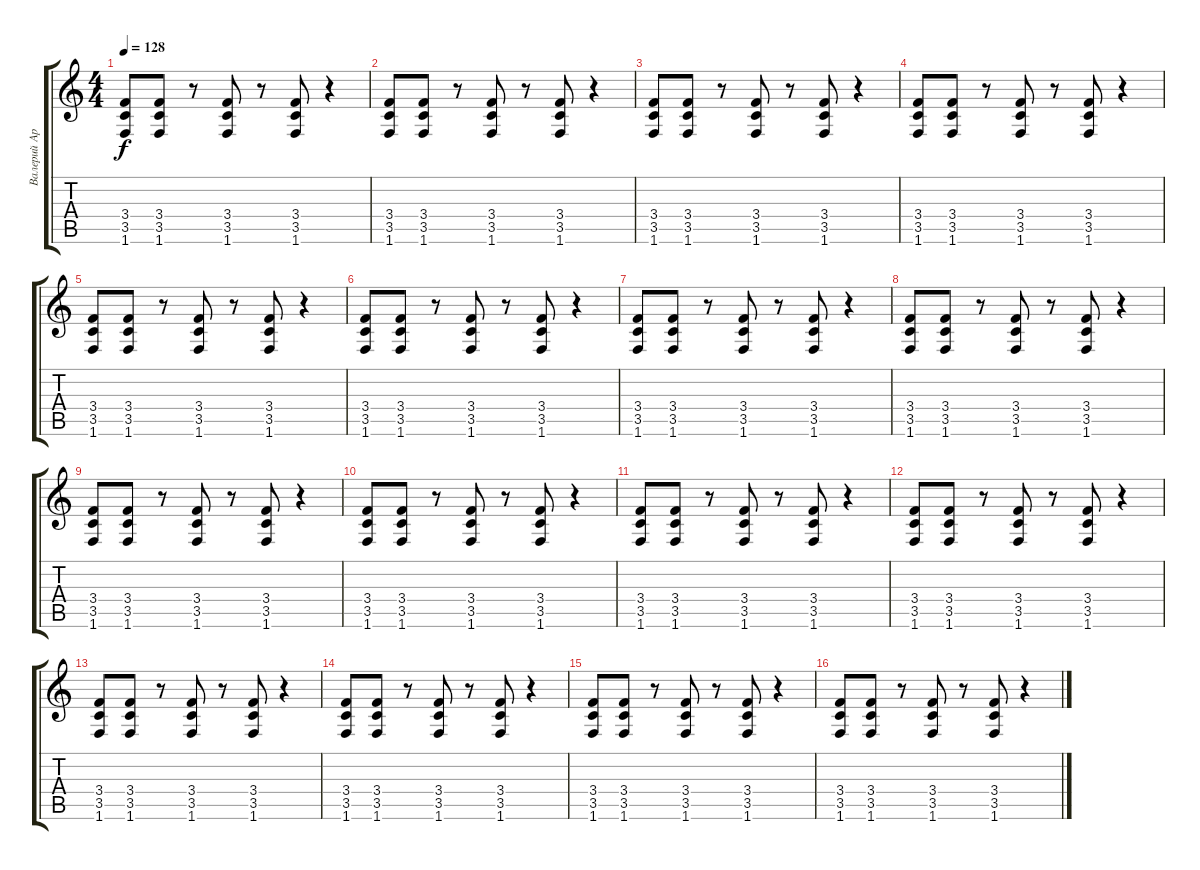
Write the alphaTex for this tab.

\track ("Валерий Аркадин (гитара)" "Валерий Ар") {instrument distortionguitar}
\staff {score tabs}
\tuning (E4 B3 G3 D3 A2 E2) {hide}
\ts (4 4)
\tempo 128
\clef g2
\ks c
(3.4 3.5 1.6).8{dy f} (3.4 3.5 1.6).8 r.8 (3.4 3.5 1.6).8 r.8 (3.4 3.5 1.6).8 r.4 |
(3.4 3.5 1.6).8 (3.4 3.5 1.6).8 r.8 (3.4 3.5 1.6).8 r.8 (3.4 3.5 1.6).8 r.4 |
(3.4 3.5 1.6).8 (3.4 3.5 1.6).8 r.8 (3.4 3.5 1.6).8 r.8 (3.4 3.5 1.6).8 r.4 |
(3.4 3.5 1.6).8 (3.4 3.5 1.6).8 r.8 (3.4 3.5 1.6).8 r.8 (3.4 3.5 1.6).8 r.4 |
(3.4 3.5 1.6).8 (3.4 3.5 1.6).8 r.8 (3.4 3.5 1.6).8 r.8 (3.4 3.5 1.6).8 r.4 |
(3.4 3.5 1.6).8 (3.4 3.5 1.6).8 r.8 (3.4 3.5 1.6).8 r.8 (3.4 3.5 1.6).8 r.4 |
(3.4 3.5 1.6).8 (3.4 3.5 1.6).8 r.8 (3.4 3.5 1.6).8 r.8 (3.4 3.5 1.6).8 r.4 |
(3.4 3.5 1.6).8 (3.4 3.5 1.6).8 r.8 (3.4 3.5 1.6).8 r.8 (3.4 3.5 1.6).8 r.4 |
(3.4 3.5 1.6).8 (3.4 3.5 1.6).8 r.8 (3.4 3.5 1.6).8 r.8 (3.4 3.5 1.6).8 r.4 |
(3.4 3.5 1.6).8 (3.4 3.5 1.6).8 r.8 (3.4 3.5 1.6).8 r.8 (3.4 3.5 1.6).8 r.4 |
(3.4 3.5 1.6).8 (3.4 3.5 1.6).8 r.8 (3.4 3.5 1.6).8 r.8 (3.4 3.5 1.6).8 r.4 |
(3.4 3.5 1.6).8 (3.4 3.5 1.6).8 r.8 (3.4 3.5 1.6).8 r.8 (3.4 3.5 1.6).8 r.4 |
(3.4 3.5 1.6).8 (3.4 3.5 1.6).8 r.8 (3.4 3.5 1.6).8 r.8 (3.4 3.5 1.6).8 r.4 |
(3.4 3.5 1.6).8 (3.4 3.5 1.6).8 r.8 (3.4 3.5 1.6).8 r.8 (3.4 3.5 1.6).8 r.4 |
(3.4 3.5 1.6).8 (3.4 3.5 1.6).8 r.8 (3.4 3.5 1.6).8 r.8 (3.4 3.5 1.6).8 r.4 |
(3.4 3.5 1.6).8 (3.4 3.5 1.6).8 r.8 (3.4 3.5 1.6).8 r.8 (3.4 3.5 1.6).8 r.4
